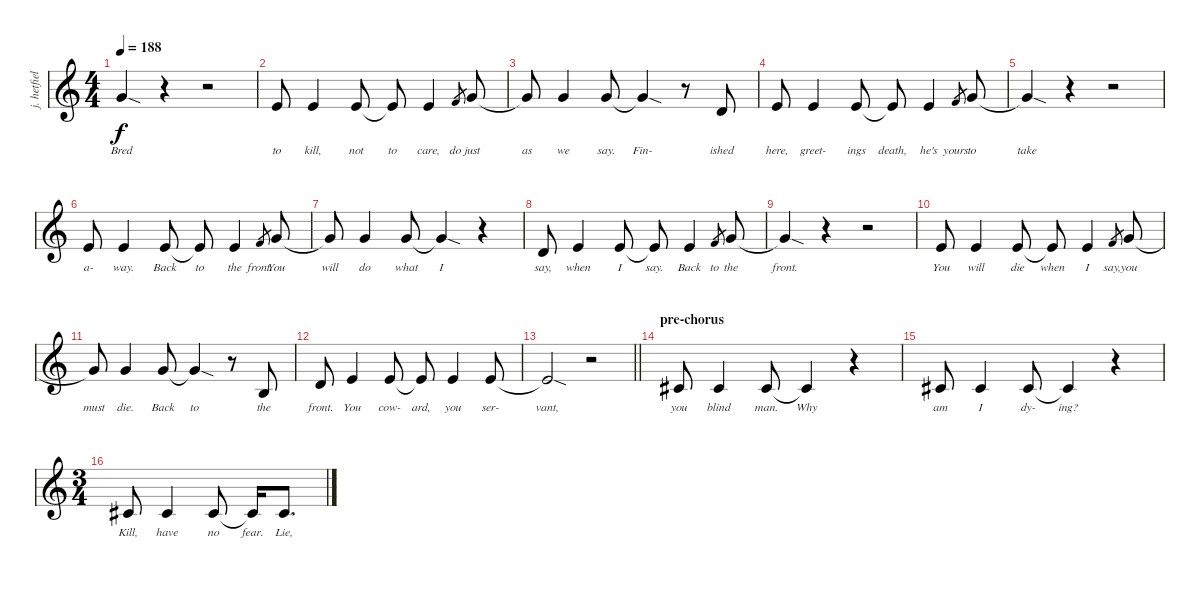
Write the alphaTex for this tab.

\track ("j. hetfield - lead vocals" "j. hetfiel") {instrument cello}
\staff {score}
\tuning (E4 B3 G3 D3 A2 E2) {hide}
\ts (4 4)
\tempo 188
\clef g2
\ks c
3.1{sod t}.4{lyrics (0 "Bred") lyrics (1 "") lyrics (2 "") lyrics (3 "") lyrics (4 "") dy f} r.4 r.2 |
0.1.8{lyrics (0 "to") lyrics (1 "") lyrics (2 "") lyrics (3 "") lyrics (4 "")} 0.1.4{lyrics (0 "kill,") lyrics (1 "") lyrics (2 "") lyrics (3 "") lyrics (4 "")} 0.1.8{lyrics (0 "not") lyrics (1 "") lyrics (2 "") lyrics (3 "") lyrics (4 "")} 0.1{t}.8{lyrics (0 "to") lyrics (1 "") lyrics (2 "") lyrics (3 "") lyrics (4 "")} 0.1.4{lyrics (0 "care,") lyrics (1 "") lyrics (2 "") lyrics (3 "") lyrics (4 "")} 1.1.8{lyrics (0 "do") lyrics (1 "") lyrics (2 "") lyrics (3 "") lyrics (4 "") gr} 3.1.8{lyrics (0 "just") lyrics (1 "") lyrics (2 "") lyrics (3 "") lyrics (4 "")} |
3.1{t}.8{lyrics (0 "as") lyrics (1 "") lyrics (2 "") lyrics (3 "") lyrics (4 "")} 3.1.4{lyrics (0 "we") lyrics (1 "") lyrics (2 "") lyrics (3 "") lyrics (4 "")} 3.1.8{lyrics (0 "say.") lyrics (1 "") lyrics (2 "") lyrics (3 "") lyrics (4 "")} 3.1{sod t}.4{lyrics (0 "Fin-") lyrics (1 "") lyrics (2 "") lyrics (3 "") lyrics (4 "")} r.8 3.2.8{lyrics (0 "ished") lyrics (1 "") lyrics (2 "") lyrics (3 "") lyrics (4 "")} |
0.1.8{lyrics (0 "here,") lyrics (1 "") lyrics (2 "") lyrics (3 "") lyrics (4 "")} 0.1.4{lyrics (0 "greet-") lyrics (1 "") lyrics (2 "") lyrics (3 "") lyrics (4 "")} 0.1.8{lyrics (0 "ings") lyrics (1 "") lyrics (2 "") lyrics (3 "") lyrics (4 "")} 0.1{t}.8{lyrics (0 "death,") lyrics (1 "") lyrics (2 "") lyrics (3 "") lyrics (4 "")} 0.1.4{lyrics (0 "he's") lyrics (1 "") lyrics (2 "") lyrics (3 "") lyrics (4 "")} 1.1.8{lyrics (0 "yours") lyrics (1 "") lyrics (2 "") lyrics (3 "") lyrics (4 "") gr} 3.1.8{lyrics (0 "to") lyrics (1 "") lyrics (2 "") lyrics (3 "") lyrics (4 "")} |
3.1{sod t}.4{lyrics (0 "take") lyrics (1 "") lyrics (2 "") lyrics (3 "") lyrics (4 "")} r.4 r.2 |
0.1.8{lyrics (0 "a-") lyrics (1 "") lyrics (2 "") lyrics (3 "") lyrics (4 "")} 0.1.4{lyrics (0 "way.") lyrics (1 "") lyrics (2 "") lyrics (3 "") lyrics (4 "")} 0.1.8{lyrics (0 "Back") lyrics (1 "") lyrics (2 "") lyrics (3 "") lyrics (4 "")} 0.1{t}.8{lyrics (0 "to") lyrics (1 "") lyrics (2 "") lyrics (3 "") lyrics (4 "")} 0.1.4{lyrics (0 "the") lyrics (1 "") lyrics (2 "") lyrics (3 "") lyrics (4 "")} 1.1.8{lyrics (0 "front.") lyrics (1 "") lyrics (2 "") lyrics (3 "") lyrics (4 "") gr} 3.1.8{lyrics (0 "You") lyrics (1 "") lyrics (2 "") lyrics (3 "") lyrics (4 "")} |
3.1{t}.8{lyrics (0 "will") lyrics (1 "") lyrics (2 "") lyrics (3 "") lyrics (4 "")} 3.1.4{lyrics (0 "do") lyrics (1 "") lyrics (2 "") lyrics (3 "") lyrics (4 "")} 3.1.8{lyrics (0 "what") lyrics (1 "") lyrics (2 "") lyrics (3 "") lyrics (4 "")} 3.1{sod t}.4{lyrics (0 "I") lyrics (1 "") lyrics (2 "") lyrics (3 "") lyrics (4 "")} r.4 |
3.2.8{lyrics (0 "say,") lyrics (1 "") lyrics (2 "") lyrics (3 "") lyrics (4 "")} 0.1.4{lyrics (0 "when") lyrics (1 "") lyrics (2 "") lyrics (3 "") lyrics (4 "")} 0.1.8{lyrics (0 "I") lyrics (1 "") lyrics (2 "") lyrics (3 "") lyrics (4 "")} 0.1{t}.8{lyrics (0 "say.") lyrics (1 "") lyrics (2 "") lyrics (3 "") lyrics (4 "")} 0.1.4{lyrics (0 "Back") lyrics (1 "") lyrics (2 "") lyrics (3 "") lyrics (4 "")} 1.1.8{lyrics (0 "to") lyrics (1 "") lyrics (2 "") lyrics (3 "") lyrics (4 "") gr} 3.1.8{lyrics (0 "the") lyrics (1 "") lyrics (2 "") lyrics (3 "") lyrics (4 "")} |
3.1{sod t}.4{lyrics (0 "front.") lyrics (1 "") lyrics (2 "") lyrics (3 "") lyrics (4 "")} r.4 r.2 |
0.1.8{lyrics (0 "You") lyrics (1 "") lyrics (2 "") lyrics (3 "") lyrics (4 "")} 0.1.4{lyrics (0 "will") lyrics (1 "") lyrics (2 "") lyrics (3 "") lyrics (4 "")} 0.1.8{lyrics (0 "die") lyrics (1 "") lyrics (2 "") lyrics (3 "") lyrics (4 "")} 0.1{t}.8{lyrics (0 "when") lyrics (1 "") lyrics (2 "") lyrics (3 "") lyrics (4 "")} 0.1.4{lyrics (0 "I") lyrics (1 "") lyrics (2 "") lyrics (3 "") lyrics (4 "")} 1.1.8{lyrics (0 "say,") lyrics (1 "") lyrics (2 "") lyrics (3 "") lyrics (4 "") gr} 3.1.8{lyrics (0 "you") lyrics (1 "") lyrics (2 "") lyrics (3 "") lyrics (4 "")} |
3.1{t}.8{lyrics (0 "must") lyrics (1 "") lyrics (2 "") lyrics (3 "") lyrics (4 "")} 3.1.4{lyrics (0 "die.") lyrics (1 "") lyrics (2 "") lyrics (3 "") lyrics (4 "")} 3.1.8{lyrics (0 "Back") lyrics (1 "") lyrics (2 "") lyrics (3 "") lyrics (4 "")} 3.1{sod t}.4{lyrics (0 "to") lyrics (1 "") lyrics (2 "") lyrics (3 "") lyrics (4 "")} r.8 0.2.8{lyrics (0 "the") lyrics (1 "") lyrics (2 "") lyrics (3 "") lyrics (4 "")} |
3.2.8{lyrics (0 "front.") lyrics (1 "") lyrics (2 "") lyrics (3 "") lyrics (4 "")} 0.1.4{lyrics (0 "You") lyrics (1 "") lyrics (2 "") lyrics (3 "") lyrics (4 "")} 0.1.8{lyrics (0 "cow-") lyrics (1 "") lyrics (2 "") lyrics (3 "") lyrics (4 "")} 0.1{t}.8{lyrics (0 "ard,") lyrics (1 "") lyrics (2 "") lyrics (3 "") lyrics (4 "")} 0.1.4{lyrics (0 "you") lyrics (1 "") lyrics (2 "") lyrics (3 "") lyrics (4 "")} 0.1.8{lyrics (0 "ser-") lyrics (1 "") lyrics (2 "") lyrics (3 "") lyrics (4 "")} |
\barLineRight lightlight
0.1{sod t}.2{lyrics (0 "vant,") lyrics (1 "") lyrics (2 "") lyrics (3 "") lyrics (4 "")} r.2 |
\section ("" "pre-chorus")
2.2.8{lyrics (0 "you") lyrics (1 "") lyrics (2 "") lyrics (3 "") lyrics (4 "")} 2.2.4{lyrics (0 "blind") lyrics (1 "") lyrics (2 "") lyrics (3 "") lyrics (4 "")} 2.2.8{lyrics (0 "man.") lyrics (1 "") lyrics (2 "") lyrics (3 "") lyrics (4 "")} 2.2{t}.4{lyrics (0 "Why") lyrics (1 "") lyrics (2 "") lyrics (3 "") lyrics (4 "")} r.4 |
2.2.8{lyrics (0 "am") lyrics (1 "") lyrics (2 "") lyrics (3 "") lyrics (4 "")} 2.2.4{lyrics (0 "I") lyrics (1 "") lyrics (2 "") lyrics (3 "") lyrics (4 "")} 2.2.8{lyrics (0 "dy-") lyrics (1 "") lyrics (2 "") lyrics (3 "") lyrics (4 "")} 2.2{t}.4{lyrics (0 "ing?") lyrics (1 "") lyrics (2 "") lyrics (3 "") lyrics (4 "")} r.4 |
\ts (3 4)
2.2.8{lyrics (0 "Kill,") lyrics (1 "") lyrics (2 "") lyrics (3 "") lyrics (4 "")} 2.2.4{lyrics (0 "have") lyrics (1 "") lyrics (2 "") lyrics (3 "") lyrics (4 "")} 2.2.8{lyrics (0 "no") lyrics (1 "") lyrics (2 "") lyrics (3 "") lyrics (4 "")} 2.2{t}.16{lyrics (0 "fear.") lyrics (1 "") lyrics (2 "") lyrics (3 "") lyrics (4 "")} 2.2.8{d lyrics (0 "Lie,") lyrics (1 "") lyrics (2 "") lyrics (3 "") lyrics (4 "")}
